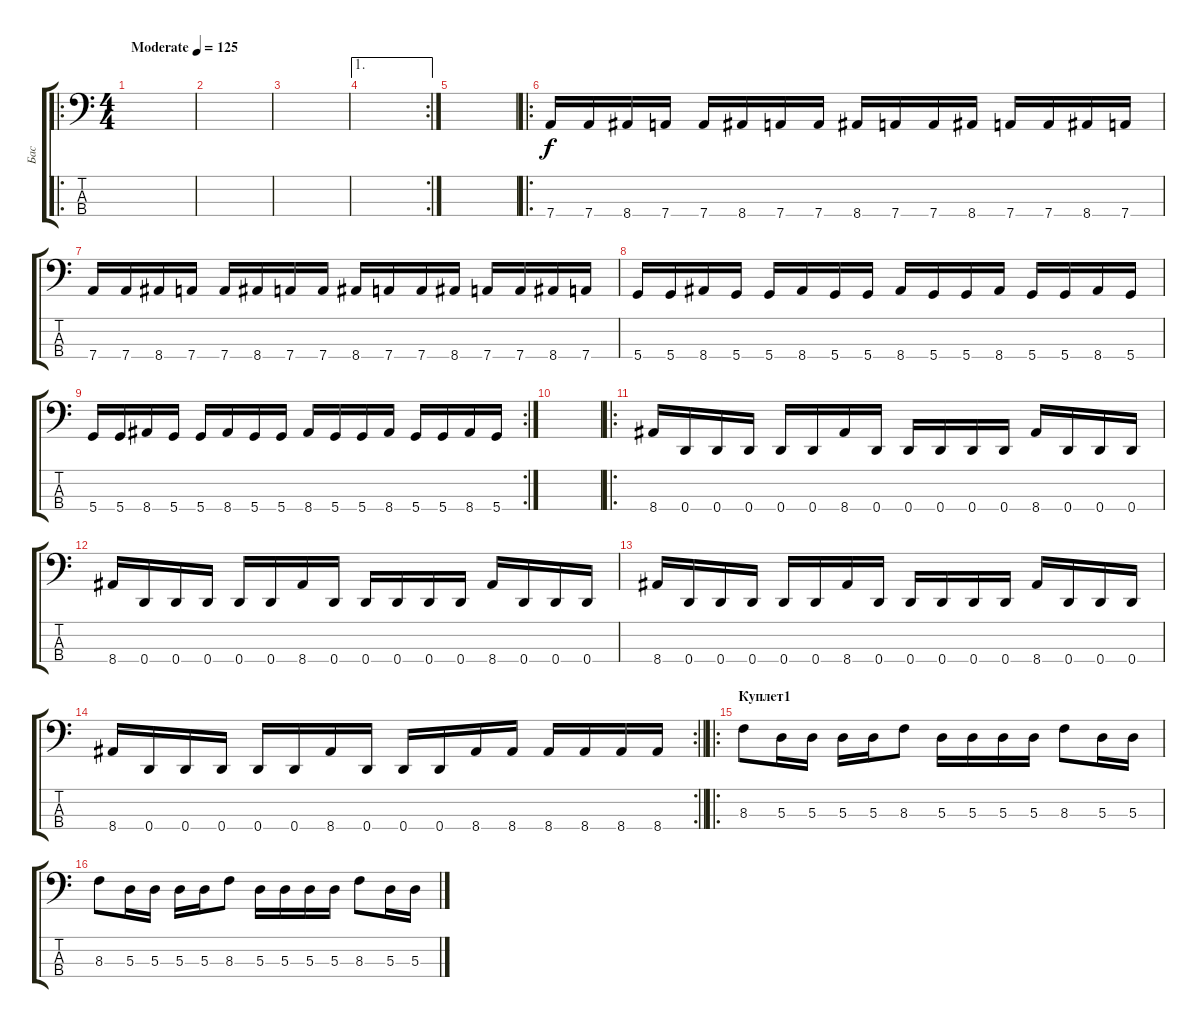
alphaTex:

\track ("Бас" "Бас") {instrument electricbasspick}
\staff {score tabs}
\tuning (G2 D2 A1 D1) {hide}
\ro
\ts (4 4)
\tempo (125 "Moderate")
\clef f4
\ks c
|
|
|
\ae 1
\rc 2
|
|
\ro
7.4.16 7.4.16 8.4.16 7.4.16 7.4.16 8.4.16 7.4.16 7.4.16 8.4.16 7.4.16 7.4.16 8.4.16 7.4.16 7.4.16 8.4.16 7.4.16 |
7.4.16 7.4.16 8.4.16 7.4.16 7.4.16 8.4.16 7.4.16 7.4.16 8.4.16 7.4.16 7.4.16 8.4.16 7.4.16 7.4.16 8.4.16 7.4.16 |
5.4.16 5.4.16 8.4.16 5.4.16 5.4.16 8.4.16 5.4.16 5.4.16 8.4.16 5.4.16 5.4.16 8.4.16 5.4.16 5.4.16 8.4.16 5.4.16 |
\rc 2
5.4.16 5.4.16 8.4.16 5.4.16 5.4.16 8.4.16 5.4.16 5.4.16 8.4.16 5.4.16 5.4.16 8.4.16 5.4.16 5.4.16 8.4.16 5.4.16 |
|
\ro
8.4.16 0.4.16 0.4.16 0.4.16 0.4.16 0.4.16 8.4.16 0.4.16 0.4.16 0.4.16 0.4.16 0.4.16 8.4.16 0.4.16 0.4.16 0.4.16 |
8.4.16 0.4.16 0.4.16 0.4.16 0.4.16 0.4.16 8.4.16 0.4.16 0.4.16 0.4.16 0.4.16 0.4.16 8.4.16 0.4.16 0.4.16 0.4.16 |
8.4.16 0.4.16 0.4.16 0.4.16 0.4.16 0.4.16 8.4.16 0.4.16 0.4.16 0.4.16 0.4.16 0.4.16 8.4.16 0.4.16 0.4.16 0.4.16 |
\rc 2
\barLineRight lightlight
8.4.16 0.4.16 0.4.16 0.4.16 0.4.16 0.4.16 8.4.16 0.4.16 0.4.16 0.4.16 8.4.16 8.4.16 8.4.16 8.4.16 8.4.16 8.4.16 |
\ro
\section ("" "Куплет1")
8.3.8 5.3.16 5.3.16 5.3.16 5.3.16 8.3.8 5.3.16 5.3.16 5.3.16 5.3.16 8.3.8 5.3.16 5.3.16 |
8.3.8 5.3.16 5.3.16 5.3.16 5.3.16 8.3.8 5.3.16 5.3.16 5.3.16 5.3.16 8.3.8 5.3.16 5.3.16
